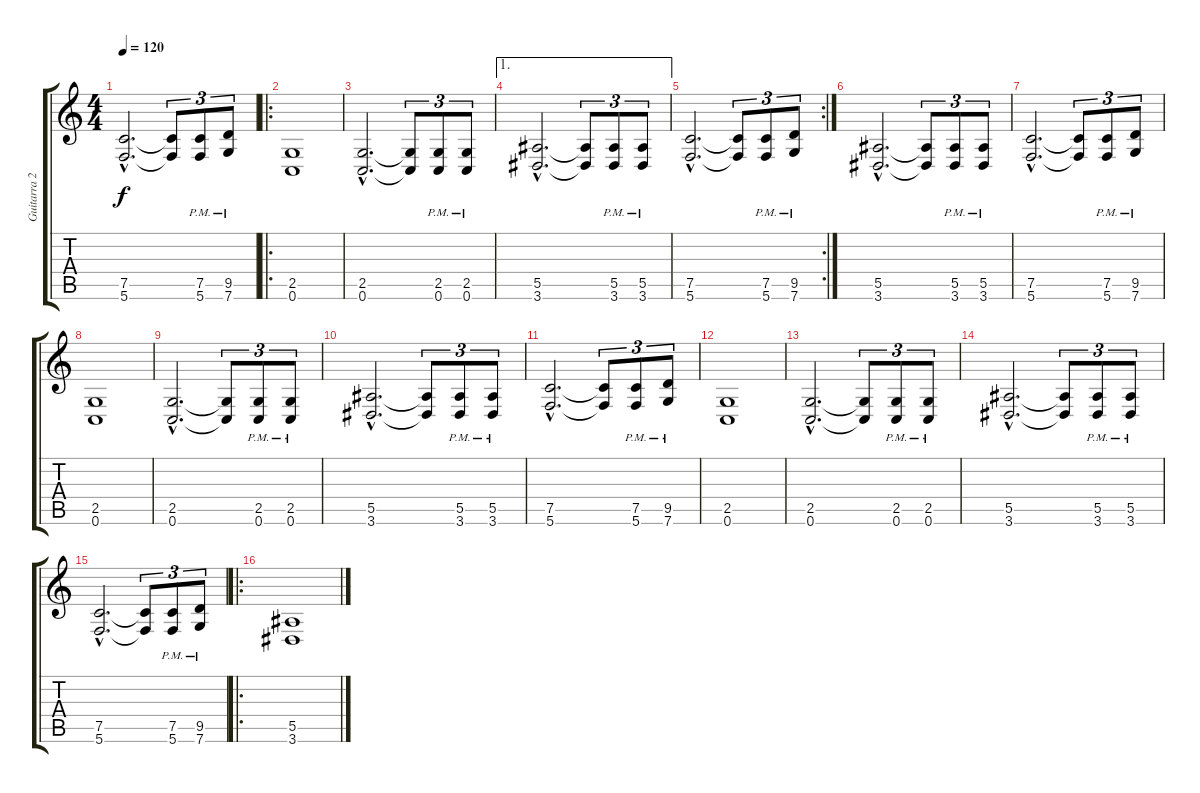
\track ("Guitarra 2" "Guitarra 2") {instrument overdrivenguitar}
\staff {score tabs}
\tuning (C4 G3 Eb3 Bb2 F2 C2) {hide}
\ts (4 4)
\tempo 120
\clef g2
\ks c
(7.5{hac} 5.6{hac}).2{d dy f} (7.5{t} 5.6{t}).8{tu (3 2)} (7.5{pm} 5.6).8{tu (3 2)} (9.5 7.6{pm}).8{tu (3 2)} |
\ro
(2.5 0.6).1 |
(2.5{hac} 0.6{hac}).2{d} (2.5{t} 0.6{t}).8{tu (3 2)} (2.5{pm} 0.6).8{tu (3 2)} (2.5 0.6{pm}).8{tu (3 2)} |
\ae 1
(5.5{hac} 3.6{hac}).2{d} (5.5{t} 3.6{t}).8{tu (3 2)} (5.5{pm} 3.6).8{tu (3 2)} (5.5 3.6{pm}).8{tu (3 2)} |
\rc 2
(7.5{hac} 5.6{hac}).2{d} (7.5{t} 5.6{t}).8{tu (3 2)} (7.5{pm} 5.6).8{tu (3 2)} (9.5 7.6{pm}).8{tu (3 2)} |
(5.5{hac} 3.6{hac}).2{d} (5.5{t} 3.6{t}).8{tu (3 2)} (5.5{pm} 3.6).8{tu (3 2)} (5.5 3.6{pm}).8{tu (3 2)} |
(7.5{hac} 5.6{hac}).2{d} (7.5{t} 5.6{t}).8{tu (3 2)} (7.5{pm} 5.6).8{tu (3 2)} (9.5 7.6{pm}).8{tu (3 2)} |
(2.5 0.6).1 |
(2.5{hac} 0.6{hac}).2{d} (2.5{t} 0.6{t}).8{tu (3 2)} (2.5{pm} 0.6).8{tu (3 2)} (2.5 0.6{pm}).8{tu (3 2)} |
(5.5{hac} 3.6{hac}).2{d} (5.5{t} 3.6{t}).8{tu (3 2)} (5.5{pm} 3.6).8{tu (3 2)} (5.5 3.6{pm}).8{tu (3 2)} |
(7.5{hac} 5.6{hac}).2{d} (7.5{t} 5.6{t}).8{tu (3 2)} (7.5{pm} 5.6).8{tu (3 2)} (9.5 7.6{pm}).8{tu (3 2)} |
(2.5 0.6).1 |
(2.5{hac} 0.6{hac}).2{d} (2.5{t} 0.6{t}).8{tu (3 2)} (2.5{pm} 0.6).8{tu (3 2)} (2.5 0.6{pm}).8{tu (3 2)} |
(5.5{hac} 3.6{hac}).2{d} (5.5{t} 3.6{t}).8{tu (3 2)} (5.5{pm} 3.6).8{tu (3 2)} (5.5 3.6{pm}).8{tu (3 2)} |
(7.5{hac} 5.6{hac}).2{d} (7.5{t} 5.6{t}).8{tu (3 2)} (7.5{pm} 5.6).8{tu (3 2)} (9.5 7.6{pm}).8{tu (3 2)} |
\ro
(5.5 3.6).1
